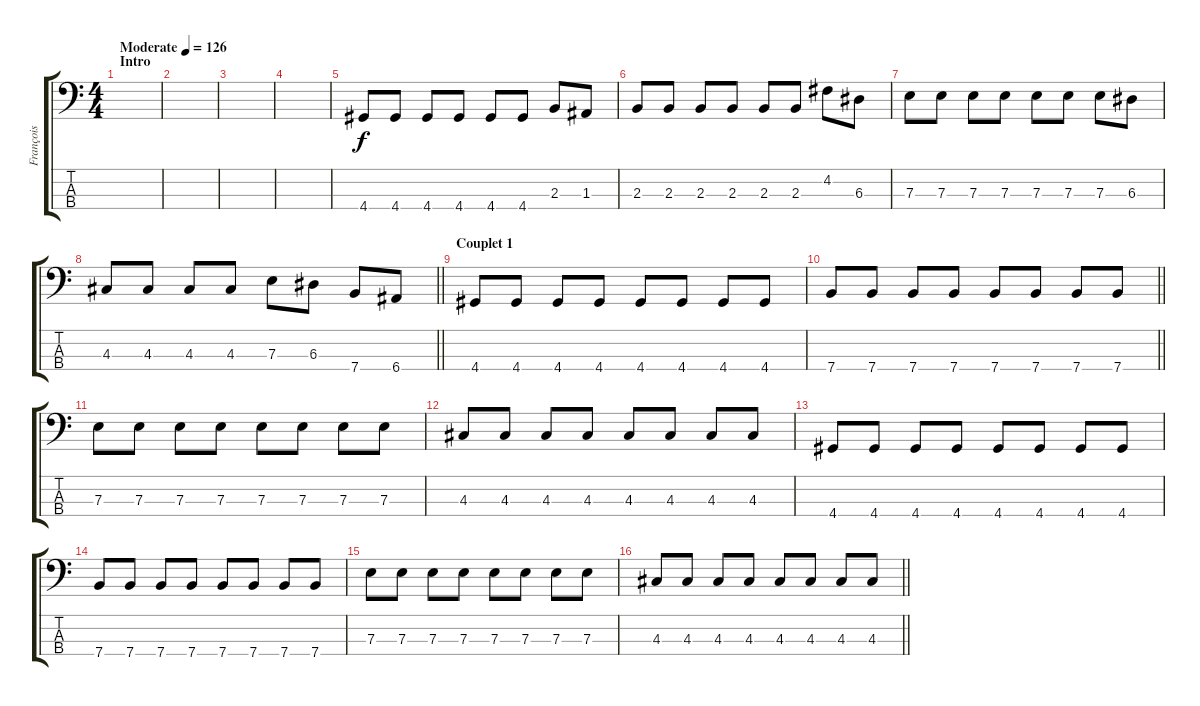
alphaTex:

\track ("François" "François") {instrument electricbassfinger}
\staff {score tabs}
\tuning (G2 D2 A1 E1) {hide}
\ts (4 4)
\section ("" "Intro")
\tempo (126 "Moderate")
\clef f4
\ks c
|
|
|
|
4.4.8 4.4.8 4.4.8 4.4.8 4.4.8 4.4.8 2.3.8 1.3.8 |
2.3.8 2.3.8 2.3.8 2.3.8 2.3.8 2.3.8 4.2.8 6.3.8 |
7.3.8 7.3.8 7.3.8 7.3.8 7.3.8 7.3.8 7.3.8 6.3.8 |
\barLineRight lightlight
4.3.8 4.3.8 4.3.8 4.3.8 7.3.8 6.3.8 7.4.8 6.4.8 |
\section ("" "Couplet 1")
4.4.8 4.4.8 4.4.8 4.4.8 4.4.8 4.4.8 4.4.8 4.4.8 |
\barLineRight lightlight
7.4.8 7.4.8 7.4.8 7.4.8 7.4.8 7.4.8 7.4.8 7.4.8 |
7.3.8 7.3.8 7.3.8 7.3.8 7.3.8 7.3.8 7.3.8 7.3.8 |
4.3.8 4.3.8 4.3.8 4.3.8 4.3.8 4.3.8 4.3.8 4.3.8 |
4.4.8 4.4.8 4.4.8 4.4.8 4.4.8 4.4.8 4.4.8 4.4.8 |
7.4.8 7.4.8 7.4.8 7.4.8 7.4.8 7.4.8 7.4.8 7.4.8 |
7.3.8 7.3.8 7.3.8 7.3.8 7.3.8 7.3.8 7.3.8 7.3.8 |
\barLineRight lightlight
4.3.8 4.3.8 4.3.8 4.3.8 4.3.8 4.3.8 4.3.8 4.3.8
